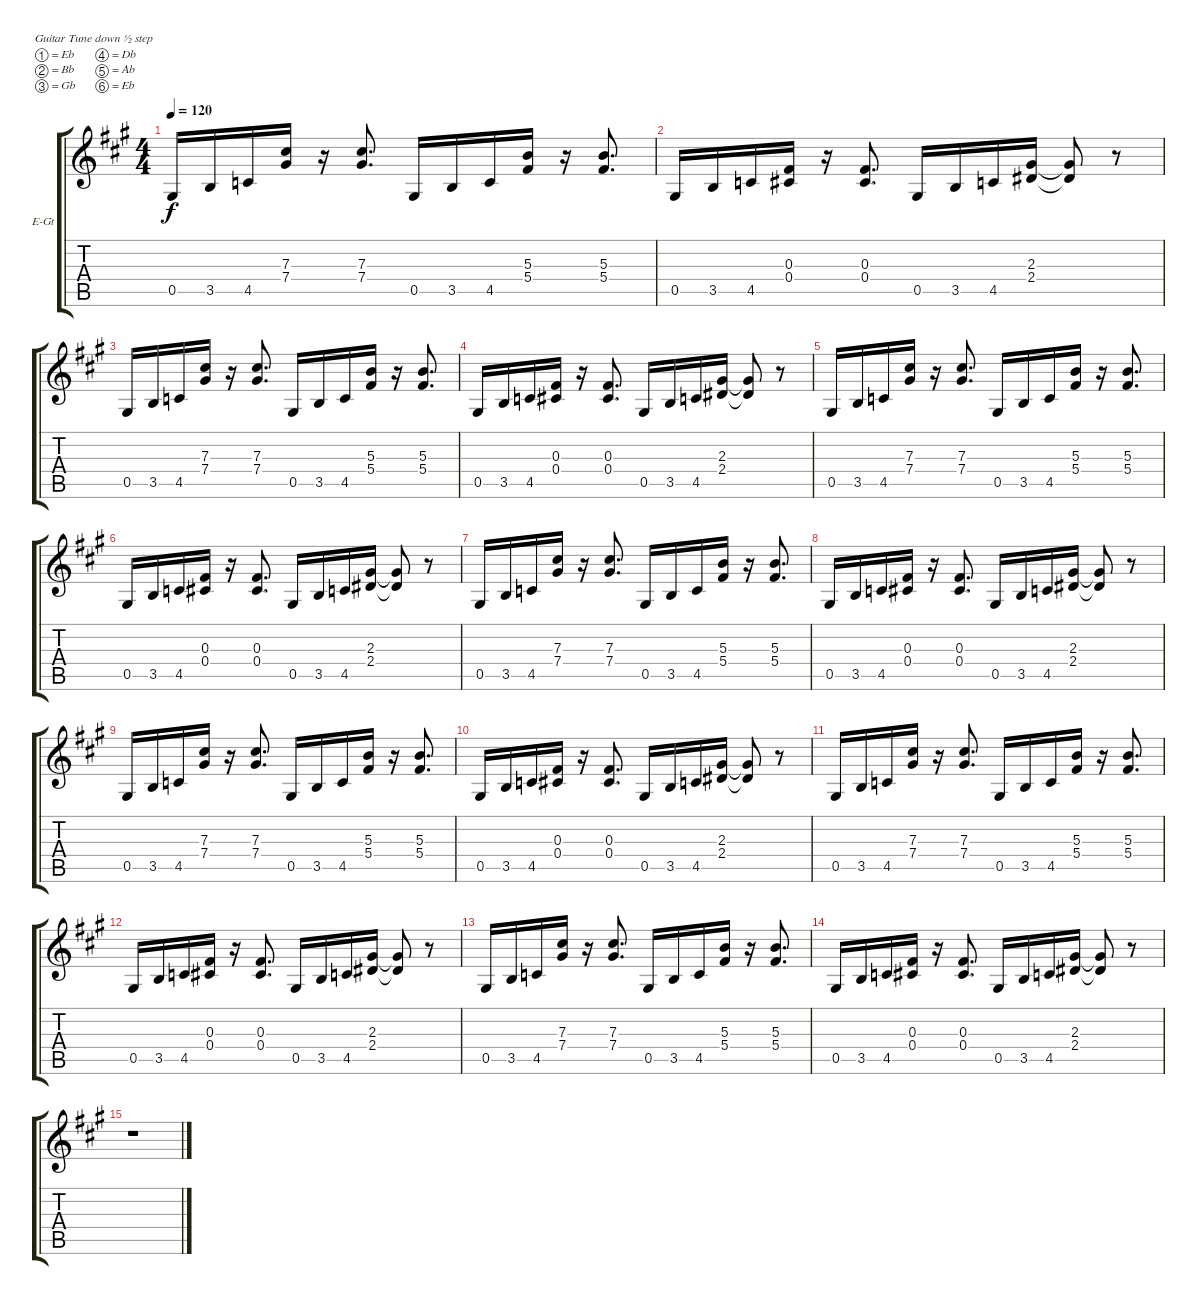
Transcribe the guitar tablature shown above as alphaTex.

\bracketExtendMode groupsimilarinstruments
\firstSystemTrackNameOrientation horizontal
\otherSystemsTrackNameOrientation horizontal
\track ("Guitar 3" "E-Gt") {instrument distortionguitar}
\staff {score tabs}
\tuning (Eb4 Bb3 Gb3 Db3 Ab2 Eb2)
\ts (4 4)
\tempo 120
\clef g2
\ks a
0.5.16{dy f} 3.5.16 4.5.16 (7.3 7.4).16 r.16 (7.3 7.4).8{d} 0.5.16 3.5.16 4.5.16 (5.3 5.4).16 r.16 (5.3 5.4).8{d} |
0.5.16 3.5.16 4.5.16 (0.3 0.4).16 r.16 (0.3 0.4).8{d} 0.5.16 3.5.16 4.5.16 (2.3 2.4).16 (2.3{t} 2.4{t}).8 r.8 |
0.5.16 3.5.16 4.5.16 (7.3 7.4).16 r.16 (7.3 7.4).8{d} 0.5.16 3.5.16 4.5.16 (5.3 5.4).16 r.16 (5.3 5.4).8{d} |
0.5.16 3.5.16 4.5.16 (0.3 0.4).16 r.16 (0.3 0.4).8{d} 0.5.16 3.5.16 4.5.16 (2.3 2.4).16 (2.3{t} 2.4{t}).8 r.8 |
0.5.16 3.5.16 4.5.16 (7.3 7.4).16 r.16 (7.3 7.4).8{d} 0.5.16 3.5.16 4.5.16 (5.3 5.4).16 r.16 (5.3 5.4).8{d} |
0.5.16 3.5.16 4.5.16 (0.3 0.4).16 r.16 (0.3 0.4).8{d} 0.5.16 3.5.16 4.5.16 (2.3 2.4).16 (2.3{t} 2.4{t}).8 r.8 |
0.5.16 3.5.16 4.5.16 (7.3 7.4).16 r.16 (7.3 7.4).8{d} 0.5.16 3.5.16 4.5.16 (5.3 5.4).16 r.16 (5.3 5.4).8{d} |
0.5.16 3.5.16 4.5.16 (0.3 0.4).16 r.16 (0.3 0.4).8{d} 0.5.16 3.5.16 4.5.16 (2.3 2.4).16 (2.3{t} 2.4{t}).8 r.8 |
0.5.16 3.5.16 4.5.16 (7.3 7.4).16 r.16 (7.3 7.4).8{d} 0.5.16 3.5.16 4.5.16 (5.3 5.4).16 r.16 (5.3 5.4).8{d} |
0.5.16 3.5.16 4.5.16 (0.3 0.4).16 r.16 (0.3 0.4).8{d} 0.5.16 3.5.16 4.5.16 (2.3 2.4).16 (2.3{t} 2.4{t}).8 r.8 |
0.5.16 3.5.16 4.5.16 (7.3 7.4).16 r.16 (7.3 7.4).8{d} 0.5.16 3.5.16 4.5.16 (5.3 5.4).16 r.16 (5.3 5.4).8{d} |
0.5.16 3.5.16 4.5.16 (0.3 0.4).16 r.16 (0.3 0.4).8{d} 0.5.16 3.5.16 4.5.16 (2.3 2.4).16 (2.3{t} 2.4{t}).8 r.8 |
0.5.16 3.5.16 4.5.16 (7.3 7.4).16 r.16 (7.3 7.4).8{d} 0.5.16 3.5.16 4.5.16 (5.3 5.4).16 r.16 (5.3 5.4).8{d} |
0.5.16 3.5.16 4.5.16 (0.3 0.4).16 r.16 (0.3 0.4).8{d} 0.5.16 3.5.16 4.5.16 (2.3 2.4).16 (2.3{t} 2.4{t}).8 r.8 |
r.1
